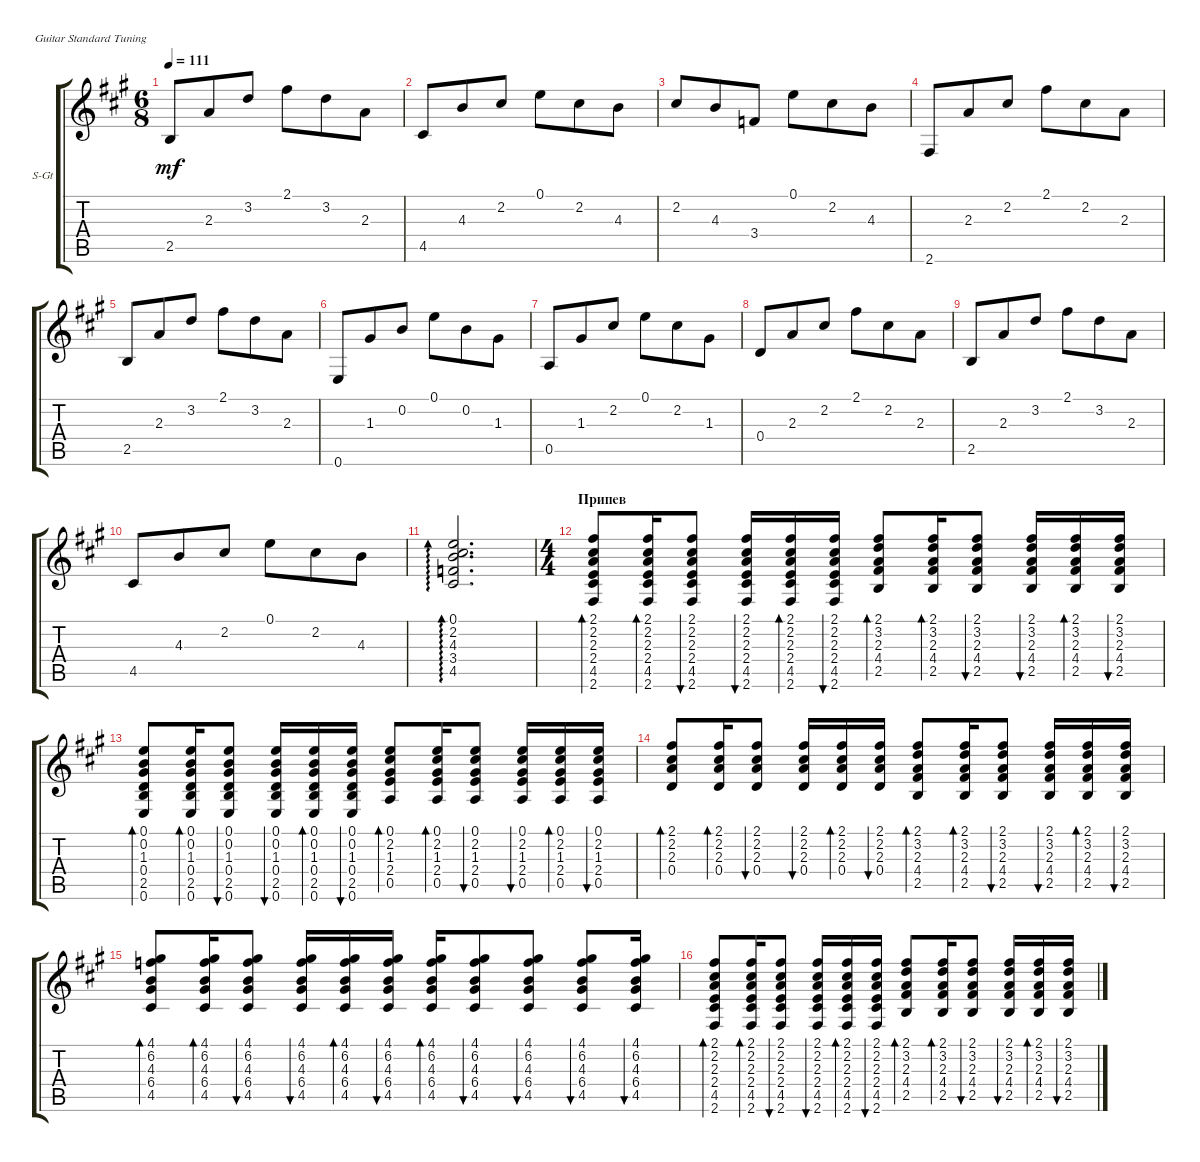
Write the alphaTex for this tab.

\defaultSystemsLayout 4
\bracketExtendMode groupsimilarinstruments
\firstSystemTrackNameOrientation horizontal
\otherSystemsTrackNameOrientation horizontal
\track ("Steel Guitar" "S-Gt") {instrument acousticguitarsteel}
\staff {score tabs}
\tuning (E4 B3 G3 D3 A2 E2)
\ts (6 8)
\tempo 111
\clef g2
\ks f#minor
2.5.8{dy mf} 2.3.8 3.2.8 2.1.8 3.2.8 2.3.8 |
4.5.8 4.3.8 2.2.8 0.1.8 2.2.8 4.3.8 |
2.2.8 4.3.8 3.4.8 0.1.8 2.2.8 4.3.8 |
2.6.8 2.3.8 2.2.8 2.1.8 2.2.8 2.3.8 |
2.5.8 2.3.8 3.2.8 2.1.8 3.2.8 2.3.8 |
0.6.8 1.3.8 0.2.8 0.1.8 0.2.8 1.3.8 |
0.5.8 1.3.8 2.2.8 0.1.8 2.2.8 1.3.8 |
0.4.8 2.3.8 2.2.8 2.1.8 2.2.8 2.3.8 |
2.5.8 2.3.8 3.2.8 2.1.8 3.2.8 2.3.8 |
4.5.8 4.3.8 2.2.8 0.1.8 2.2.8 4.3.8 |
(4.5 3.4 4.3 2.2 0.1).2{d ad 30} |
\ts (4 4)
\section ("" "Припев")
(2.6 4.5 2.4 2.3 2.2 2.1).8{bd 30} (2.6 4.5 2.4 2.3 2.2 2.1).16{bd 30} (2.6 4.5 2.4 2.3 2.2 2.1).8{bu 30} (2.6 4.5 2.4 2.3 2.2 2.1).16{bu 30} (2.6 4.5 2.4 2.3 2.2 2.1).16{bd 30} (2.6 4.5 2.4 2.3 2.2 2.1).16{bu 30} (2.5 4.4 2.3 3.2 2.1).8{bd 30} (2.5 4.4 2.3 3.2 2.1).16{bd 30} (2.5 4.4 2.3 3.2 2.1).8{bu 30} (2.5 4.4 2.3 3.2 2.1).16{bu 30} (2.5 4.4 2.3 3.2 2.1).16{bd 30} (2.5 4.4 2.3 3.2 2.1).16{bu 30} |
(0.6 2.5 0.4 1.3 0.2 0.1).8{bd 30} (0.6 2.5 0.4 1.3 0.2 0.1).16{bd 30} (0.6 2.5 0.4 1.3 0.2 0.1).8{bu 30} (0.6 2.5 0.4 1.3 0.2 0.1).16{bu 30} (0.6 2.5 0.4 1.3 0.2 0.1).16{bd 30} (0.6 2.5 0.4 1.3 0.2 0.1).16{bu 30} (0.5 2.4 1.3 2.2 0.1).8{bd 30} (0.5 2.4 1.3 2.2 0.1).16{bd 30} (0.5 2.4 1.3 2.2 0.1).8{bu 30} (0.5 2.4 1.3 2.2 0.1).16{bu 30} (0.5 2.4 1.3 2.2 0.1).16{bd 30} (0.5 2.4 1.3 2.2 0.1).16{bu 30} |
(0.4 2.3 2.2 2.1).8{bd 30} (0.4 2.3 2.2 2.1).16{bd 30} (0.4 2.3 2.2 2.1).8{bu 30} (0.4 2.3 2.2 2.1).16{bu 30} (0.4 2.3 2.2 2.1).16{bd 30} (0.4 2.3 2.2 2.1).16{bu 30} (2.5 4.4 2.3 3.2 2.1).8{bd 30} (2.5 4.4 2.3 3.2 2.1).16{bd 30} (2.5 4.4 2.3 3.2 2.1).8{bu 30} (2.5 4.4 2.3 3.2 2.1).16{bu 30} (2.5 4.4 2.3 3.2 2.1).16{bd 30} (2.5 4.4 2.3 3.2 2.1).16{bu 30} |
(4.5 6.4 4.3 6.2 4.1).8{bd 30} (4.5 6.4 4.3 6.2 4.1).16{bd 30} (4.5 6.4 4.3 6.2 4.1).8{bu 30} (4.5 6.4 4.3 6.2 4.1).16{bu 30} (4.5 6.4 4.3 6.2 4.1).16{bd 30} (4.5 6.4 4.3 6.2 4.1).16{bu 30} (4.5 6.4 4.3 6.2 4.1).16{bd 30} (4.5 6.4 4.3 6.2 4.1).8{bu 30} (4.5 6.4 4.3 6.2 4.1).8{bu 30} (4.5 6.4 4.3 6.2 4.1).8{bu 30} (4.5 6.4 4.3 6.2 4.1).16{bu 30} |
(2.6 4.5 2.4 2.3 2.2 2.1).8{bd 30} (2.6 4.5 2.4 2.3 2.2 2.1).16{bd 30} (2.6 4.5 2.4 2.3 2.2 2.1).8{bu 30} (2.6 4.5 2.4 2.3 2.2 2.1).16{bu 30} (2.6 4.5 2.4 2.3 2.2 2.1).16{bd 30} (2.6 4.5 2.4 2.3 2.2 2.1).16{bu 30} (2.5 4.4 2.3 3.2 2.1).8{bd 30} (2.5 4.4 2.3 3.2 2.1).16{bd 30} (2.5 4.4 2.3 3.2 2.1).8{bu 30} (2.5 4.4 2.3 3.2 2.1).16{bu 30} (2.5 4.4 2.3 3.2 2.1).16{bd 30} (2.5 4.4 2.3 3.2 2.1).16{bu 30}
